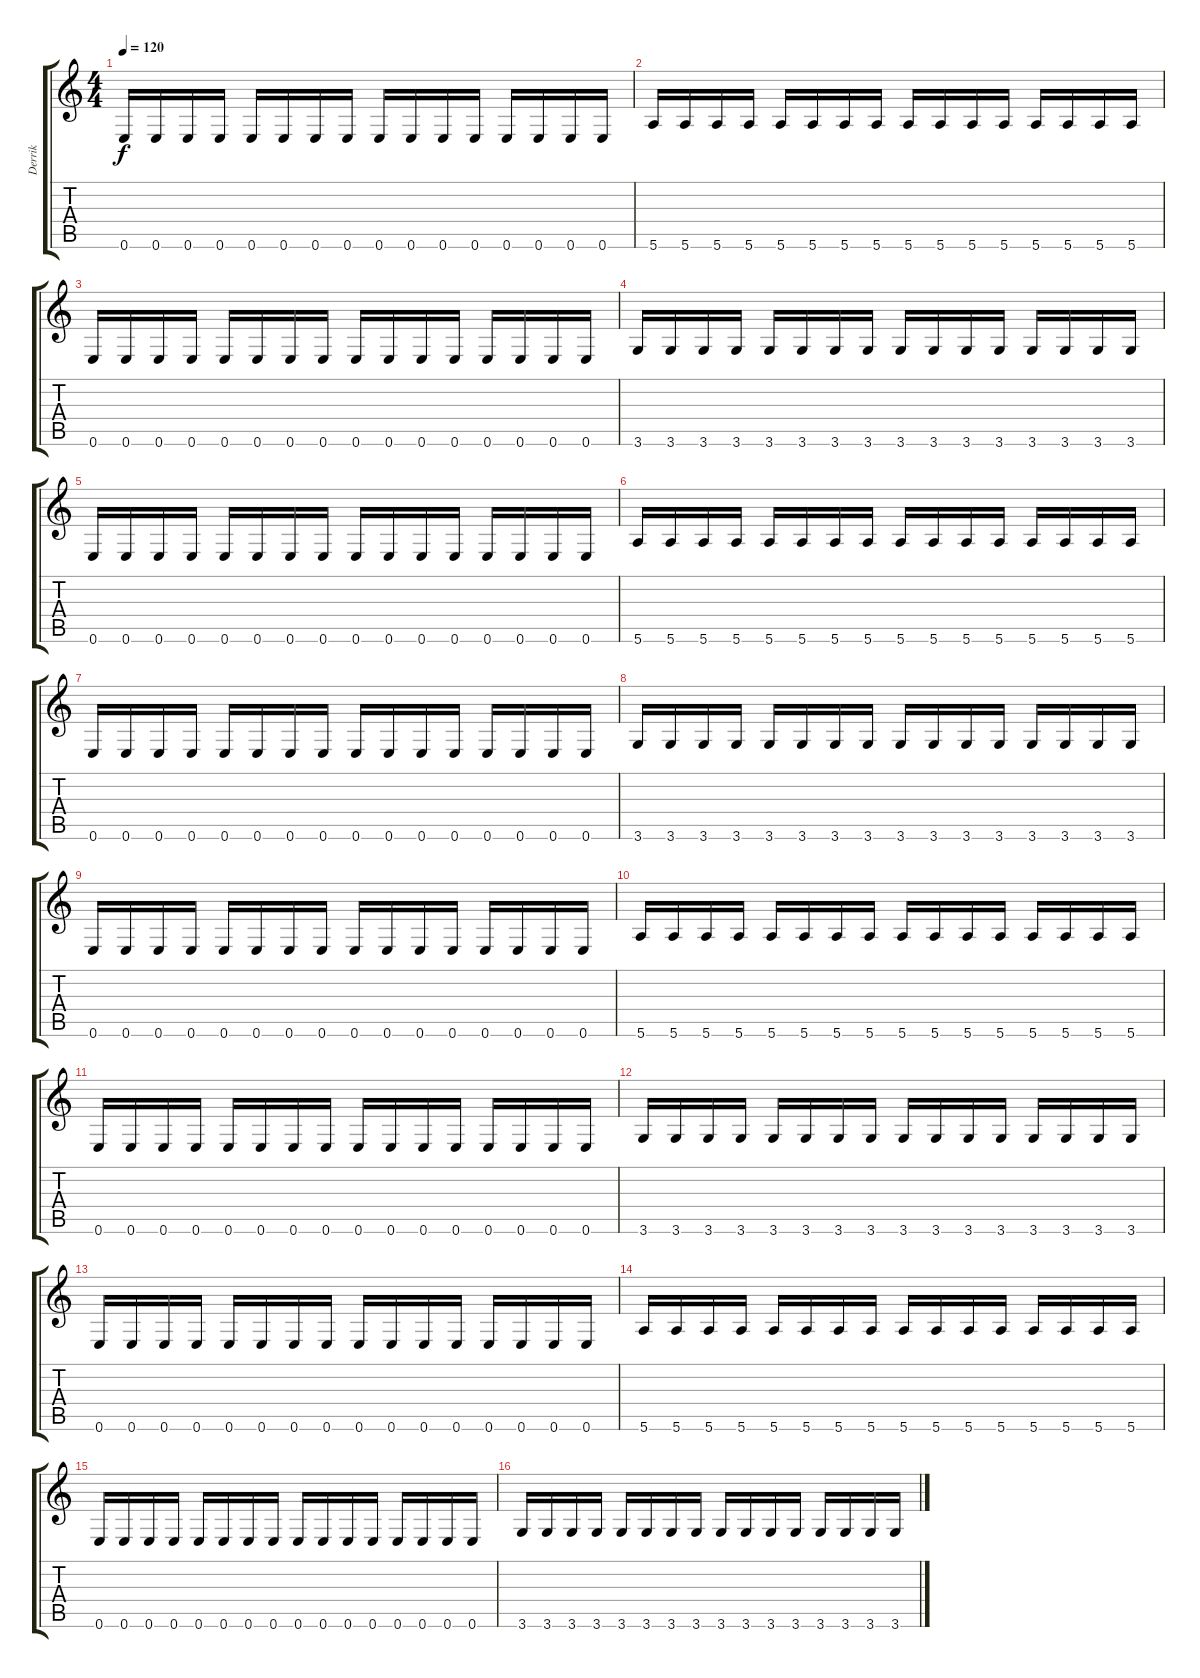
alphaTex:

\track ("Derrik" "Derrik") {instrument distortionguitar}
\staff {score tabs}
\tuning (E4 B3 G3 D3 A2 E2) {hide}
\ts (4 4)
\tempo 120
\clef g2
\ks c
0.6.16{dy f} 0.6.16 0.6.16 0.6.16 0.6.16 0.6.16 0.6.16 0.6.16 0.6.16 0.6.16 0.6.16 0.6.16 0.6.16 0.6.16 0.6.16 0.6.16 |
5.6.16 5.6.16 5.6.16 5.6.16 5.6.16 5.6.16 5.6.16 5.6.16 5.6.16 5.6.16 5.6.16 5.6.16 5.6.16 5.6.16 5.6.16 5.6.16 |
0.6.16 0.6.16 0.6.16 0.6.16 0.6.16 0.6.16 0.6.16 0.6.16 0.6.16 0.6.16 0.6.16 0.6.16 0.6.16 0.6.16 0.6.16 0.6.16 |
3.6.16 3.6.16 3.6.16 3.6.16 3.6.16 3.6.16 3.6.16 3.6.16 3.6.16 3.6.16 3.6.16 3.6.16 3.6.16 3.6.16 3.6.16 3.6.16 |
0.6.16 0.6.16 0.6.16 0.6.16 0.6.16 0.6.16 0.6.16 0.6.16 0.6.16 0.6.16 0.6.16 0.6.16 0.6.16 0.6.16 0.6.16 0.6.16 |
5.6.16 5.6.16 5.6.16 5.6.16 5.6.16 5.6.16 5.6.16 5.6.16 5.6.16 5.6.16 5.6.16 5.6.16 5.6.16 5.6.16 5.6.16 5.6.16 |
0.6.16 0.6.16 0.6.16 0.6.16 0.6.16 0.6.16 0.6.16 0.6.16 0.6.16 0.6.16 0.6.16 0.6.16 0.6.16 0.6.16 0.6.16 0.6.16 |
3.6.16 3.6.16 3.6.16 3.6.16 3.6.16 3.6.16 3.6.16 3.6.16 3.6.16 3.6.16 3.6.16 3.6.16 3.6.16 3.6.16 3.6.16 3.6.16 |
0.6.16 0.6.16 0.6.16 0.6.16 0.6.16 0.6.16 0.6.16 0.6.16 0.6.16 0.6.16 0.6.16 0.6.16 0.6.16 0.6.16 0.6.16 0.6.16 |
5.6.16 5.6.16 5.6.16 5.6.16 5.6.16 5.6.16 5.6.16 5.6.16 5.6.16 5.6.16 5.6.16 5.6.16 5.6.16 5.6.16 5.6.16 5.6.16 |
0.6.16 0.6.16 0.6.16 0.6.16 0.6.16 0.6.16 0.6.16 0.6.16 0.6.16 0.6.16 0.6.16 0.6.16 0.6.16 0.6.16 0.6.16 0.6.16 |
3.6.16 3.6.16 3.6.16 3.6.16 3.6.16 3.6.16 3.6.16 3.6.16 3.6.16 3.6.16 3.6.16 3.6.16 3.6.16 3.6.16 3.6.16 3.6.16 |
0.6.16 0.6.16 0.6.16 0.6.16 0.6.16 0.6.16 0.6.16 0.6.16 0.6.16 0.6.16 0.6.16 0.6.16 0.6.16 0.6.16 0.6.16 0.6.16 |
5.6.16 5.6.16 5.6.16 5.6.16 5.6.16 5.6.16 5.6.16 5.6.16 5.6.16 5.6.16 5.6.16 5.6.16 5.6.16 5.6.16 5.6.16 5.6.16 |
0.6.16 0.6.16 0.6.16 0.6.16 0.6.16 0.6.16 0.6.16 0.6.16 0.6.16 0.6.16 0.6.16 0.6.16 0.6.16 0.6.16 0.6.16 0.6.16 |
3.6.16 3.6.16 3.6.16 3.6.16 3.6.16 3.6.16 3.6.16 3.6.16 3.6.16 3.6.16 3.6.16 3.6.16 3.6.16 3.6.16 3.6.16 3.6.16
